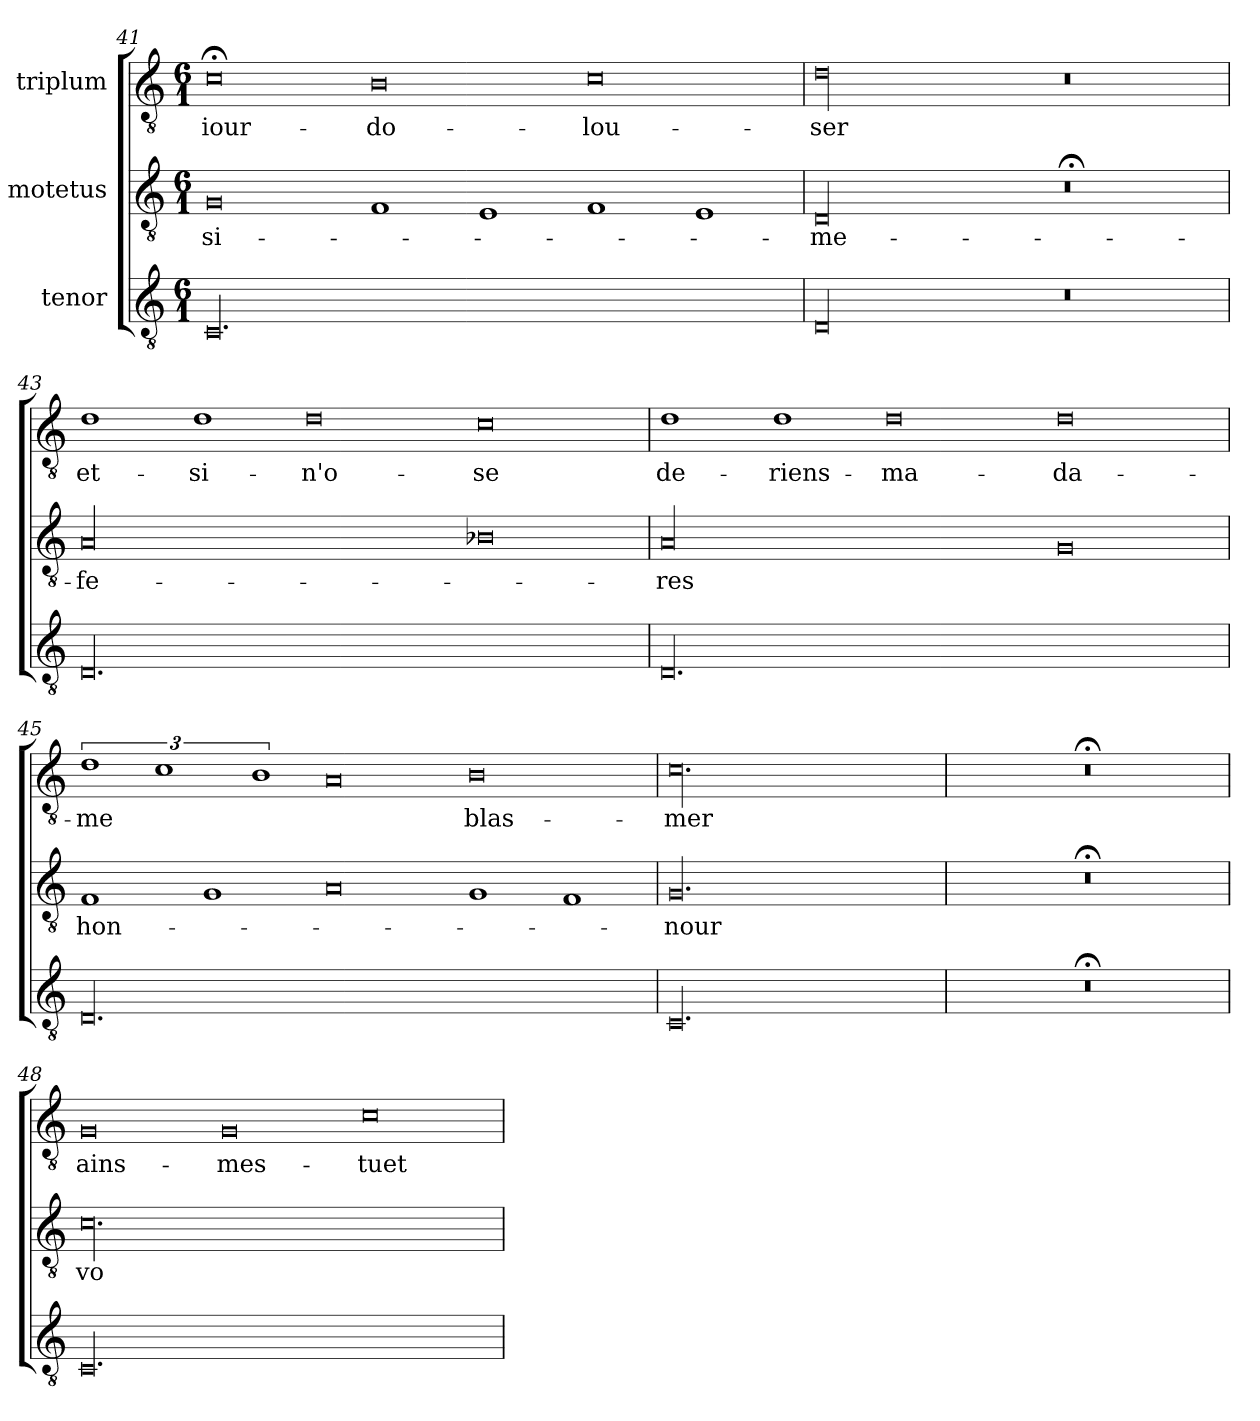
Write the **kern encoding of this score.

**kern	**kern	**text	**kern	**text
*part3	*part2	*part2	*part1	*part1
*staff3	*staff2	*staff2	*staff1	*staff1
*I"tenor	*I"motetus	*	*I"triplum	*
*clefGv2	*clefGv2	*	*clefGv2	*
*k[]	*k[]	*	*k[]	*
*C:	*C:	*	*C:	*
*M6/1	*M6/1	*	*M6/1	*
=41	=41	=41	=41	=41
00.C/	0G/	si-	0c;<\	iour-
.	1F/	.	0B\	do-
.	1E/	.	.	.
.	1F/	.	0c\	-lou-
.	1E/	.	.	.
=42	=42	=42	=42	=42
00D/	00D/	me-	00d\	-ser
0r	0r;<	.	0r	.
=43	=43	=43	=43	=43
00.D/	00A/	fe-	1d\	et-
.	.	.	1d\	si-
.	.	.	0d\	n'o-
.	0B-X\	.	0c\	-se
=44	=44	=44	=44	=44
00.D/	00A/	-res	1d\	de-
.	.	.	1d\	riens-
.	.	.	0d\	ma-
.	0G/	.	0d\	da-
=45	=45	=45	=45	=45
00.D/	1F/	hon-	3%2d\	-me
.	.	.	3%2c\	.
.	1G/	.	.	.
.	.	.	3%2B\	.
.	0A/	.	0A/	.
.	1G/	.	0B\	blas-
.	1F/	.	.	.
=46	=46	=46	=46	=46
00.C/	00.G/	-nour	00.c\	-mer
=47	=47	=47	=47	=47
00.r;<	00.r;<	.	00.r;<	.
=48	=48	=48	=48	=48
00.C/	00.c\	vo-	0G/	ains-
.	.	.	0G/	mes-
.	.	.	0c\	-tuet
=	=	=	=	=
*-	*-	*-	*-	*-
